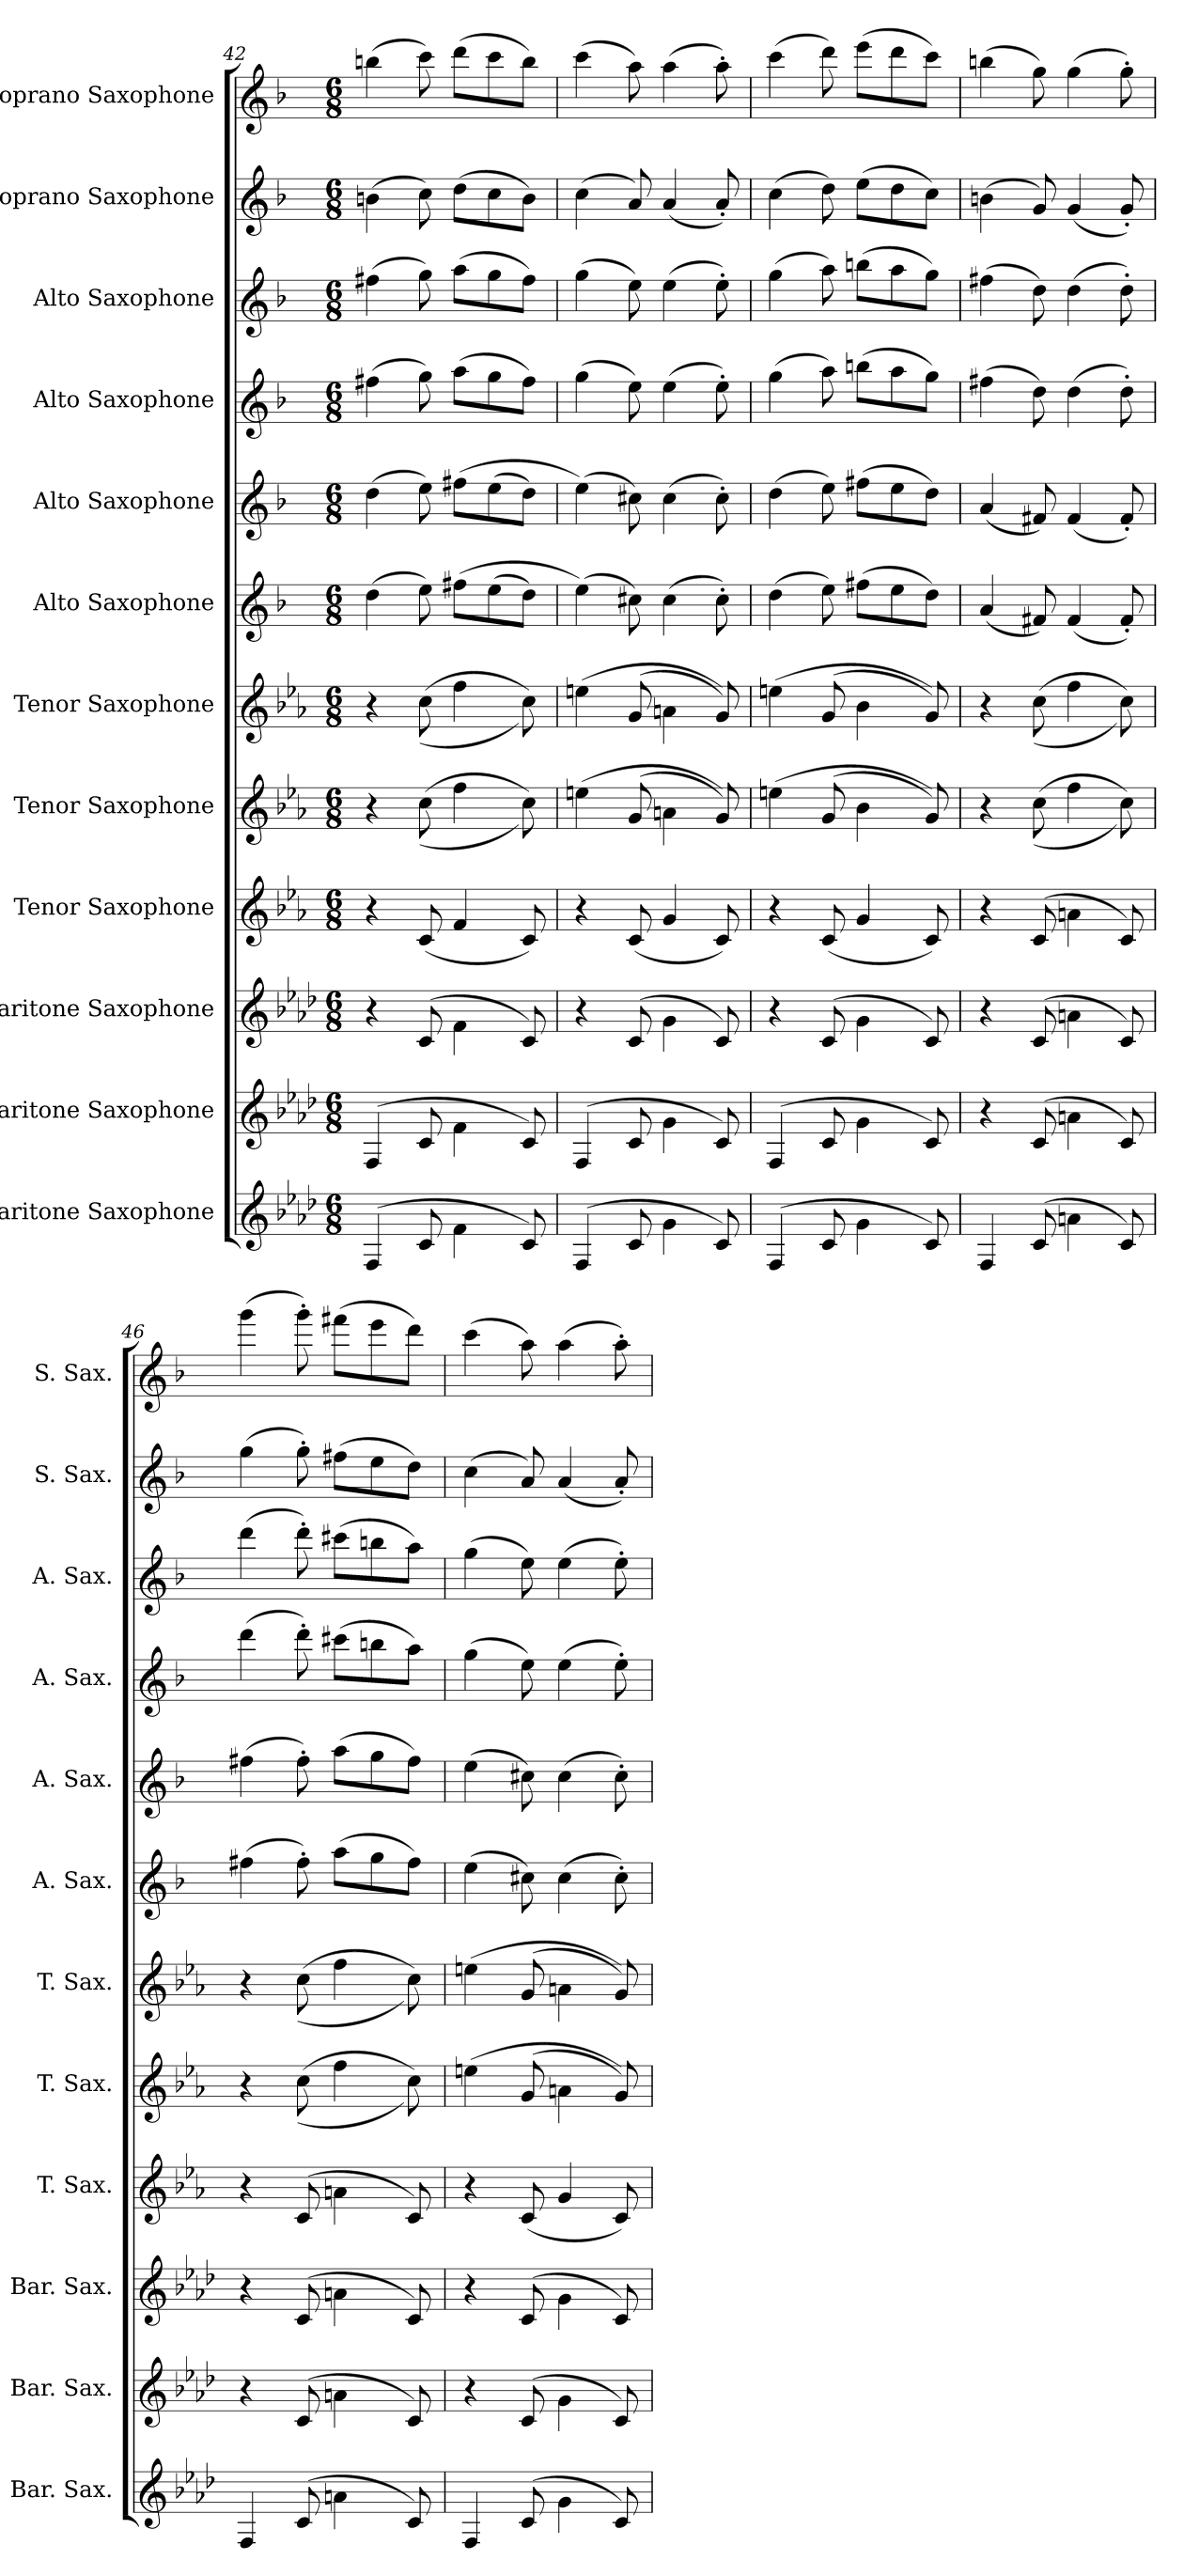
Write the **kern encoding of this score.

**kern	**kern	**kern	**kern	**kern	**kern	**kern	**kern	**kern	**kern	**kern	**kern
*part12	*part11	*part10	*part9	*part8	*part7	*part6	*part5	*part4	*part3	*part2	*part1
*staff12	*staff11	*staff10	*staff9	*staff8	*staff7	*staff6	*staff5	*staff4	*staff3	*staff2	*staff1
*I"Baritone Saxophone	*I"Baritone Saxophone	*I"Baritone Saxophone	*I"Tenor Saxophone	*I"Tenor Saxophone	*I"Tenor Saxophone	*I"Alto Saxophone	*I"Alto Saxophone	*I"Alto Saxophone	*I"Alto Saxophone	*I"Soprano Saxophone	*I"Soprano Saxophone
*I'Bar. Sax.	*I'Bar. Sax.	*I'Bar. Sax.	*I'T. Sax.	*I'T. Sax.	*I'T. Sax.	*I'A. Sax.	*I'A. Sax.	*I'A. Sax.	*I'A. Sax.	*I'S. Sax.	*I'S. Sax.
!!LO:PB:g=z
*clefG2	*clefG2	*clefG2	*clefG2	*clefG2	*clefG2	*clefG2	*clefG2	*clefG2	*clefG2	*clefG2	*clefG2
*ITrd12c21	*ITrd12c21	*ITrd12c21	*ITrd8c14	*ITrd8c14	*ITrd8c14	*ITrd5c9	*ITrd5c9	*ITrd5c9	*ITrd5c9	*ITrd1c2	*ITrd1c2
*k[b-e-a-d-]	*k[b-e-a-d-]	*k[b-e-a-d-]	*k[b-e-a-]	*k[b-e-a-]	*k[b-e-a-]	*k[b-e-a-d-]	*k[b-e-a-d-]	*k[b-e-a-d-]	*k[b-e-a-d-]	*k[b-e-a-]	*k[b-e-a-]
*M6/8	*M6/8	*M6/8	*M6/8	*M6/8	*M6/8	*M6/8	*M6/8	*M6/8	*M6/8	*M6/8	*M6/8
=42	=42	=42	=42	=42	=42	=42	=42	=42	=42	=42	=42
(4FF/	(4FF/	4r	4r	4r	4r	(4f\	(4f\	(4an\	(4an\	(4an\	(4aan\
8C/	8C/	(8C/	(8C/	((8c\	((8c\	8g\)	8g\)	8b-\)	8b-\)	8b-\)	8bb-\)
4F\	4F\	4F\	4F/	4f\	4f\	(8an\L	(8an\L	(8cc\L	(8cc\L	(8cc\L	(8ccc\L
.	.	.	.	.	.	(8g\	(8g\	8b-\	8b-\	8b-\	8bb-\
8C/)	8C/)	8C/)	8C/)	8c\))	8c\))	8f\J)	8f\J)	8a\J)	8a\J)	8a\J)	8aa\J)
=43	=43	=43	=43	=43	=43	=43	=43	=43	=43	=43	=43
(4FF/	(4FF/	4r	4r	(4en\	(4en\	(4g\)	(4g\)	(4b-\	(4b-\	(4b-\	(4bb-\
8C/	8C/	(8C/	(8C/	(8G/	(8G/	8en\)	8en\)	8g\)	8g\)	8g/)	8gg\)
4G\	4G\	4G\	4G/	4An\	4An\	(4e\	(4e\	(4g\	(4g\	(4g/	(4gg\
8C/)	8C/)	8C/)	8C/)	8G/))	8G/))	8e'\)	8e'\)	8g'\)	8g'\)	8g'/)	8gg'\)
=44	=44	=44	=44	=44	=44	=44	=44	=44	=44	=44	=44
(4FF/	(4FF/	4r	4r	(4en\	(4en\	(4f\	(4f\	(4b-\	(4b-\	(4b-\	(4bb-\
8C/	8C/	(8C/	(8C/	(8G/	(8G/	8g\)	8g\)	8cc\)	8cc\)	8cc\)	8ccc\)
4G\	4G\	4G\	4G/	4B-\	4B-\	(8an\L	(8an\L	(8ddn\L	(8ddn\L	(8dd\L	(8ddd\L
.	.	.	.	.	.	8g\	8g\	8cc\	8cc\	8cc\	8ccc\
8C/)	8C/)	8C/)	8C/)	8G/))	8G/))	8f\J)	8f\J)	8b-\J)	8b-\J)	8b-\J)	8bb-\J)
=45	=45	=45	=45	=45	=45	=45	=45	=45	=45	=45	=45
4FF/	4r	4r	4r	4r	4r	(4c/	(4c/	(4an\	(4an\	(4an\	(4aan\
(8C/	(8C/	(8C/	(8C/	((8c\	((8c\	8An/)	8An/)	8f\)	8f\)	8f/)	8ff\)
4An\	4An\	4An\	4An\	4f\	4f\	(4A/	(4A/	(4f\	(4f\	(4f/	(4ff\
8C/)	8C/)	8C/)	8C/)	8c\))	8c\))	8A'/)	8A'/)	8f'\)	8f'\)	8f'/)	8ff'\)
=46	=46	=46	=46	=46	=46	=46	=46	=46	=46	=46	=46
4FF/	4r	4r	4r	4r	4r	(4an\	(4an\	(4ff\	(4ff\	(4ff\	(4fff\
(8C/	(8C/	(8C/	(8C/	((8c\	((8c\	8a'\)	8a'\)	8ff'\)	8ff'\)	8ff'\)	8fff'\)
4An\	4An\	4An\	4An\	4f\	4f\	(8cc\L	(8cc\L	(8een\L	(8een\L	(8een\L	(8eeen\L
.	.	.	.	.	.	8b-\	8b-\	8ddn\	8ddn\	8dd\	8ddd\
8C/)	8C/)	8C/)	8C/)	8c\))	8c\))	8a\J)	8a\J)	8cc\J)	8cc\J)	8cc\J)	8ccc\J)
!!LO:PB:g=z
=47	=47	=47	=47	=47	=47	=47	=47	=47	=47	=47	=47
4FF/	4r	4r	4r	(4en\	(4en\	(4g\	(4g\	(4b-\	(4b-\	(4b-\	(4bb-\
(8C/	(8C/	(8C/	(8C/	(8G/	(8G/	8en\)	8en\)	8g\)	8g\)	8g/)	8gg\)
4G\	4G\	4G\	4G/	4An\	4An\	(4e\	(4e\	(4g\	(4g\	(4g/	(4gg\
8C/)	8C/)	8C/)	8C/)	8G/))	8G/))	8e'\)	8e'\)	8g'\)	8g'\)	8g'/)	8gg'\)
=	=	=	=	=	=	=	=	=	=	=	=
*-	*-	*-	*-	*-	*-	*-	*-	*-	*-	*-	*-
